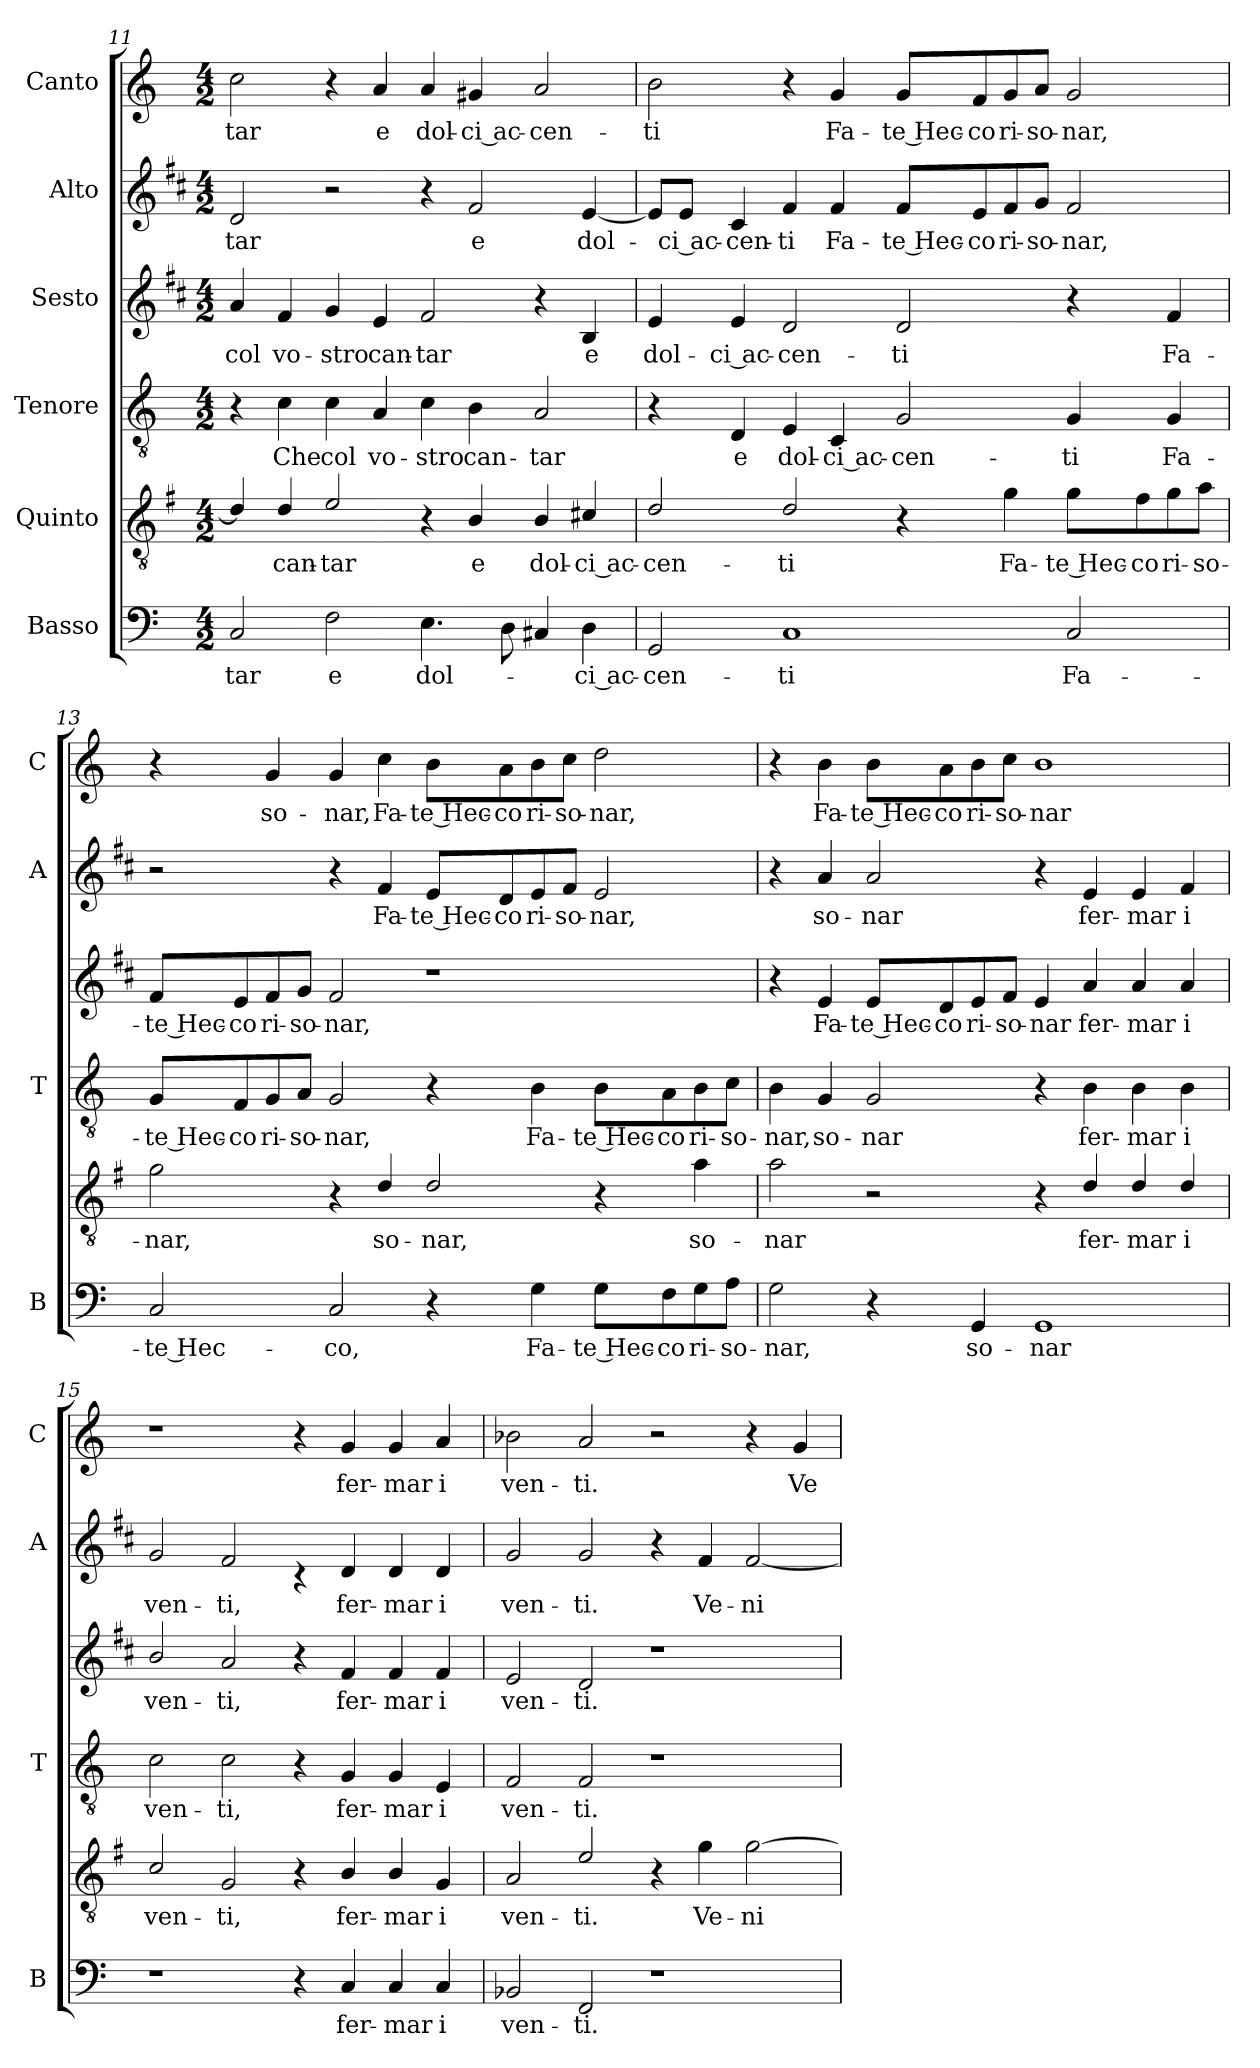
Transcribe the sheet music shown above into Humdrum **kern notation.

**kern	**text	**kern	**text	**kern	**text	**kern	**text	**kern	**text	**kern	**text
*part6	*part6	*part5	*part5	*part4	*part4	*part3	*part3	*part2	*part2	*part1	*part1
*staff6	*staff6	*staff5	*staff5	*staff4	*staff4	*staff3	*staff3	*staff2	*staff2	*staff1	*staff1
*I"Basso	*	*I"Quinto	*	*I"Tenore	*	*I"Sesto	*	*I"Alto	*	*I"Canto	*
*I'B	*	*	*	*I'T	*	*	*	*I'A	*	*I'C	*
!!LO:LB:g=z
*clefF4	*	*clefGv2	*	*clefGv2	*	*clefG2	*	*clefG2	*	*clefG2	*
*	*	*ITrd4c7	*	*	*	*ITrd1c2	*	*ITrd1c2	*	*	*
*k[]	*	*k[]	*	*k[]	*	*k[]	*	*k[]	*	*k[]	*
*C:	*	*C:	*	*C:	*	*C:	*	*C:	*	*C:	*
*M4/2	*	*M4/2	*	*M4/2	*	*M4/2	*	*M4/2	*	*M4/2	*
=11	=11	=11	=11	=11	=11	=11	=11	=11	=11	=11	=11
!	!LO:LY:b	!	!	!	!	!	!LO:LY:b	!	!LO:LY:b	!	!LO:LY:b
2C/	-tar	4G/]	.	4r	.	4g/	col	2c/	-tar	2cc\	-tar
!	!	!	!LO:LY:b	!	!LO:LY:b	!	!LO:LY:b	!	!	!	!
.	.	4G/	can-	4c\	Che	4e/	vo-	.	.	.	.
!	!LO:LY:b	!	!LO:LY:b	!	!LO:LY:b	!	!LO:LY:b	!	!	!	!
2F\	e	2A/	-tar	4c\	col	4f/	-stro	2r	.	4r	.
!	!	!	!	!	!LO:LY:b	!	!LO:LY:b	!	!	!	!LO:LY:b
.	.	.	.	4A/	vo-	4d/	can-	.	.	4a/	e
!	!LO:LY:b	!	!	!	!LO:LY:b	!	!LO:LY:b	!	!	!	!LO:LY:b
4.E\	dol-	4r	.	4c\	-stro	2e/	-tar	4r	.	4a/	dol-
!	!	!	!LO:LY:b	!	!LO:LY:b	!	!	!	!LO:LY:b	!	!LO:LY:b
.	.	4E/	e	4B\	can-	.	.	2e/	e	4g#X/	-ci ac-
8D\	.	.	.	.	.	.	.	.	.	.	.
!	!	!	!LO:LY:b	!	!LO:LY:b	!	!	!	!	!	!LO:LY:b
4C#X/	.	4E/	dol-	2A/	-tar	4r	.	.	.	2a/	-cen-
!	!LO:LY:b	!	!LO:LY:b	!	!	!	!LO:LY:b	!	!LO:LY:b	!	!
4D\	-ci ac-	4F#X/	-ci ac-	.	.	4A/	e	[4d/	dol-	.	.
=12	=12	=12	=12	=12	=12	=12	=12	=12	=12	=12	=12
!	!LO:LY:b	!	!LO:LY:b	!	!	!	!LO:LY:b	!	!	!	!LO:LY:b
2GG/	-cen-	2G/	-cen-	4r	.	4d/	dol-	8d/L]	.	2b\	-ti
!	!	!	!	!	!	!	!	!	!LO:LY:b	!	!
.	.	.	.	.	.	.	.	8d/J	-ci ac-	.	.
!	!	!	!	!	!LO:LY:b	!	!LO:LY:b	!	!LO:LY:b	!	!
.	.	.	.	4D/	e	4d/	-ci ac-	4B/	-cen-	.	.
!	!LO:LY:b	!	!LO:LY:b	!	!LO:LY:b	!	!LO:LY:b	!	!LO:LY:b	!	!
1C	-ti	2G/	-ti	4E/	dol-	2c/	-cen-	4e/	-ti	4r	.
!	!	!	!	!	!LO:LY:b	!	!	!	!LO:LY:b	!	!LO:LY:b
.	.	.	.	4C/	-ci ac-	.	.	4e/	Fa-	4g/	Fa-
!	!	!	!	!	!LO:LY:b	!	!LO:LY:b	!	!LO:LY:b	!	!LO:LY:b
.	.	4r	.	2G/	-cen-	2c/	-ti	8e/L	-te Hec-	8g/L	-te Hec-
!	!	!	!	!	!	!	!	!	!LO:LY:b	!	!LO:LY:b
.	.	.	.	.	.	.	.	8d/	-co	8f/	-co
!	!	!	!LO:LY:b	!	!	!	!	!	!LO:LY:b	!	!LO:LY:b
.	.	4c\	Fa-	.	.	.	.	8e/	ri-	8g/	ri-
!	!	!	!	!	!	!	!	!	!LO:LY:b	!	!LO:LY:b
.	.	.	.	.	.	.	.	8f/J	-so-	8a/J	-so-
!	!LO:LY:b	!	!LO:LY:b	!	!LO:LY:b	!	!	!	!LO:LY:b	!	!LO:LY:b
2C/	Fa-	8c\L	-te Hec-	4G/	-ti	4r	.	2e/	-nar,	2g/	-nar,
!	!	!	!LO:LY:b	!	!	!	!	!	!	!	!
.	.	8B\	-co	.	.	.	.	.	.	.	.
!	!	!	!LO:LY:b	!	!LO:LY:b	!	!LO:LY:b	!	!	!	!
.	.	8c\	ri-	4G/	Fa-	4e/	Fa-	.	.	.	.
!	!	!	!LO:LY:b	!	!	!	!	!	!	!	!
.	.	8d\J	-so-	.	.	.	.	.	.	.	.
!!LO:LB:g=z
=13	=13	=13	=13	=13	=13	=13	=13	=13	=13	=13	=13
!	!LO:LY:b	!	!LO:LY:b	!	!LO:LY:b	!	!LO:LY:b	!	!	!	!
2C/	-te Hec-	2c\	-nar,	8G/L	-te Hec-	8e/L	-te Hec-	2r	.	4r	.
!	!	!	!	!	!LO:LY:b	!	!LO:LY:b	!	!	!	!
.	.	.	.	8F/	-co	8d/	-co	.	.	.	.
!	!	!	!	!	!LO:LY:b	!	!LO:LY:b	!	!	!	!LO:LY:b
.	.	.	.	8G/	ri-	8e/	ri-	.	.	4g/	so-
!	!	!	!	!	!LO:LY:b	!	!LO:LY:b	!	!	!	!
.	.	.	.	8A/J	-so-	8f/J	-so-	.	.	.	.
!	!LO:LY:b	!	!	!	!LO:LY:b	!	!LO:LY:b	!	!	!	!LO:LY:b
2C/	-co,	4r	.	2G/	-nar,	2e/	-nar,	4r	.	4g/	-nar,
!	!	!	!LO:LY:b	!	!	!	!	!	!LO:LY:b	!	!LO:LY:b
.	.	4G/	so-	.	.	.	.	4e/	Fa-	4cc\	Fa-
!	!	!	!LO:LY:b	!	!	!	!	!	!LO:LY:b	!	!LO:LY:b
4r	.	2G/	-nar,	4r	.	1r	.	8d/L	-te Hec-	8b\L	-te Hec-
!	!	!	!	!	!	!	!	!	!LO:LY:b	!	!LO:LY:b
.	.	.	.	.	.	.	.	8c/	-co	8a\	-co
!	!LO:LY:b	!	!	!	!LO:LY:b	!	!	!	!LO:LY:b	!	!LO:LY:b
4G\	Fa-	.	.	4B\	Fa-	.	.	8d/	ri-	8b\	ri-
!	!	!	!	!	!	!	!	!	!LO:LY:b	!	!LO:LY:b
.	.	.	.	.	.	.	.	8e/J	-so-	8cc\J	-so-
!	!LO:LY:b	!	!	!	!LO:LY:b	!	!	!	!LO:LY:b	!	!LO:LY:b
8G\L	-te Hec-	4r	.	8B\L	-te Hec-	.	.	2d/	-nar,	2dd\	-nar,
!	!LO:LY:b	!	!	!	!LO:LY:b	!	!	!	!	!	!
8F\	-co	.	.	8A\	-co	.	.	.	.	.	.
!	!LO:LY:b	!	!LO:LY:b	!	!LO:LY:b	!	!	!	!	!	!
8G\	ri-	4d\	so-	8B\	ri-	.	.	.	.	.	.
!	!LO:LY:b	!	!	!	!LO:LY:b	!	!	!	!	!	!
8A\J	-so-	.	.	8c\J	-so-	.	.	.	.	.	.
=14	=14	=14	=14	=14	=14	=14	=14	=14	=14	=14	=14
!	!LO:LY:b	!	!LO:LY:b	!	!LO:LY:b	!	!	!	!	!	!
2G\	-nar,	2d\	-nar	4B\	-nar,	4r	.	4r	.	4r	.
!	!	!	!	!	!LO:LY:b	!	!LO:LY:b	!	!LO:LY:b	!	!LO:LY:b
.	.	.	.	4G/	so-	4d/	Fa-	4g/	so-	4b\	Fa-
!	!	!	!	!	!LO:LY:b	!	!LO:LY:b	!	!LO:LY:b	!	!LO:LY:b
4r	.	2r	.	2G/	-nar	8d/L	-te Hec-	2g/	-nar	8b\L	-te Hec-
!	!	!	!	!	!	!	!LO:LY:b	!	!	!	!LO:LY:b
.	.	.	.	.	.	8c/	-co	.	.	8a\	-co
!	!LO:LY:b	!	!	!	!	!	!LO:LY:b	!	!	!	!LO:LY:b
4GG/	so-	.	.	.	.	8d/	ri-	.	.	8b\	ri-
!	!	!	!	!	!	!	!LO:LY:b	!	!	!	!LO:LY:b
.	.	.	.	.	.	8e/J	-so-	.	.	8cc\J	-so-
!	!LO:LY:b	!	!	!	!	!	!LO:LY:b	!	!	!	!LO:LY:b
1GG	-nar	4r	.	4r	.	4d/	-nar	4r	.	1b	-nar
!	!	!	!LO:LY:b	!	!LO:LY:b	!	!LO:LY:b	!	!LO:LY:b	!	!
.	.	4G/	fer-	4B\	fer-	4g/	fer-	4d/	fer-	.	.
!	!	!	!LO:LY:b	!	!LO:LY:b	!	!LO:LY:b	!	!LO:LY:b	!	!
.	.	4G/	-mar	4B\	-mar	4g/	-mar	4d/	-mar	.	.
!	!	!	!LO:LY:b	!	!LO:LY:b	!	!LO:LY:b	!	!LO:LY:b	!	!
.	.	4G/	i	4B\	i	4g/	i	4e/	i	.	.
=15	=15	=15	=15	=15	=15	=15	=15	=15	=15	=15	=15
!	!	!	!LO:LY:b	!	!LO:LY:b	!	!LO:LY:b	!	!LO:LY:b	!	!
1r	.	2F/	ven-	2c\	ven-	2a/	ven-	2f/	ven-	1r	.
!	!	!	!LO:LY:b	!	!LO:LY:b	!	!LO:LY:b	!	!LO:LY:b	!	!
.	.	2C/	-ti,	2c\	-ti,	2g/	-ti,	2e/	-ti,	.	.
4r	.	4r	.	4r	.	4r	.	4rc	.	4r	.
!	!LO:LY:b	!	!LO:LY:b	!	!LO:LY:b	!	!LO:LY:b	!	!LO:LY:b	!	!LO:LY:b
4C/	fer-	4E/	fer-	4G/	fer-	4e/	fer-	4c/	fer-	4g/	fer-
!	!LO:LY:b	!	!LO:LY:b	!	!LO:LY:b	!	!LO:LY:b	!	!LO:LY:b	!	!LO:LY:b
4C/	-mar	4E/	-mar	4G/	-mar	4e/	-mar	4c/	-mar	4g/	-mar
!	!LO:LY:b	!	!LO:LY:b	!	!LO:LY:b	!	!LO:LY:b	!	!LO:LY:b	!	!LO:LY:b
4C/	i	4C/	i	4E/	i	4e/	i	4c/	i	4a/	i
!!LO:PB:g=z
=16	=16	=16	=16	=16	=16	=16	=16	=16	=16	=16	=16
!	!LO:LY:b	!	!LO:LY:b	!	!LO:LY:b	!	!LO:LY:b	!	!LO:LY:b	!	!LO:LY:b
2BB-X/	ven-	2D/	ven-	2F/	ven-	2d/	ven-	2f/	ven-	2b-X\	ven-
!	!LO:LY:b	!	!LO:LY:b	!	!LO:LY:b	!	!LO:LY:b	!	!LO:LY:b	!	!LO:LY:b
2FF/	-ti.	2A/	-ti.	2F/	-ti.	2c/	-ti.	2f/	-ti.	2a/	-ti.
1r	.	4r	.	1r	.	1r	.	4r	.	2r	.
!	!	!	!LO:LY:b	!	!	!	!	!	!LO:LY:b	!	!
.	.	4c\	Ve-	.	.	.	.	4e/	Ve-	.	.
!	!	!	!LO:LY:b	!	!	!	!	!	!LO:LY:b	!	!
.	.	[2c\	-ni-	.	.	.	.	[2e/	-ni-	4r	.
!	!	!	!	!	!	!	!	!	!	!	!LO:LY:b
.	.	.	.	.	.	.	.	.	.	4g/	Ve-
=	=	=	=	=	=	=	=	=	=	=	=
*-	*-	*-	*-	*-	*-	*-	*-	*-	*-	*-	*-
